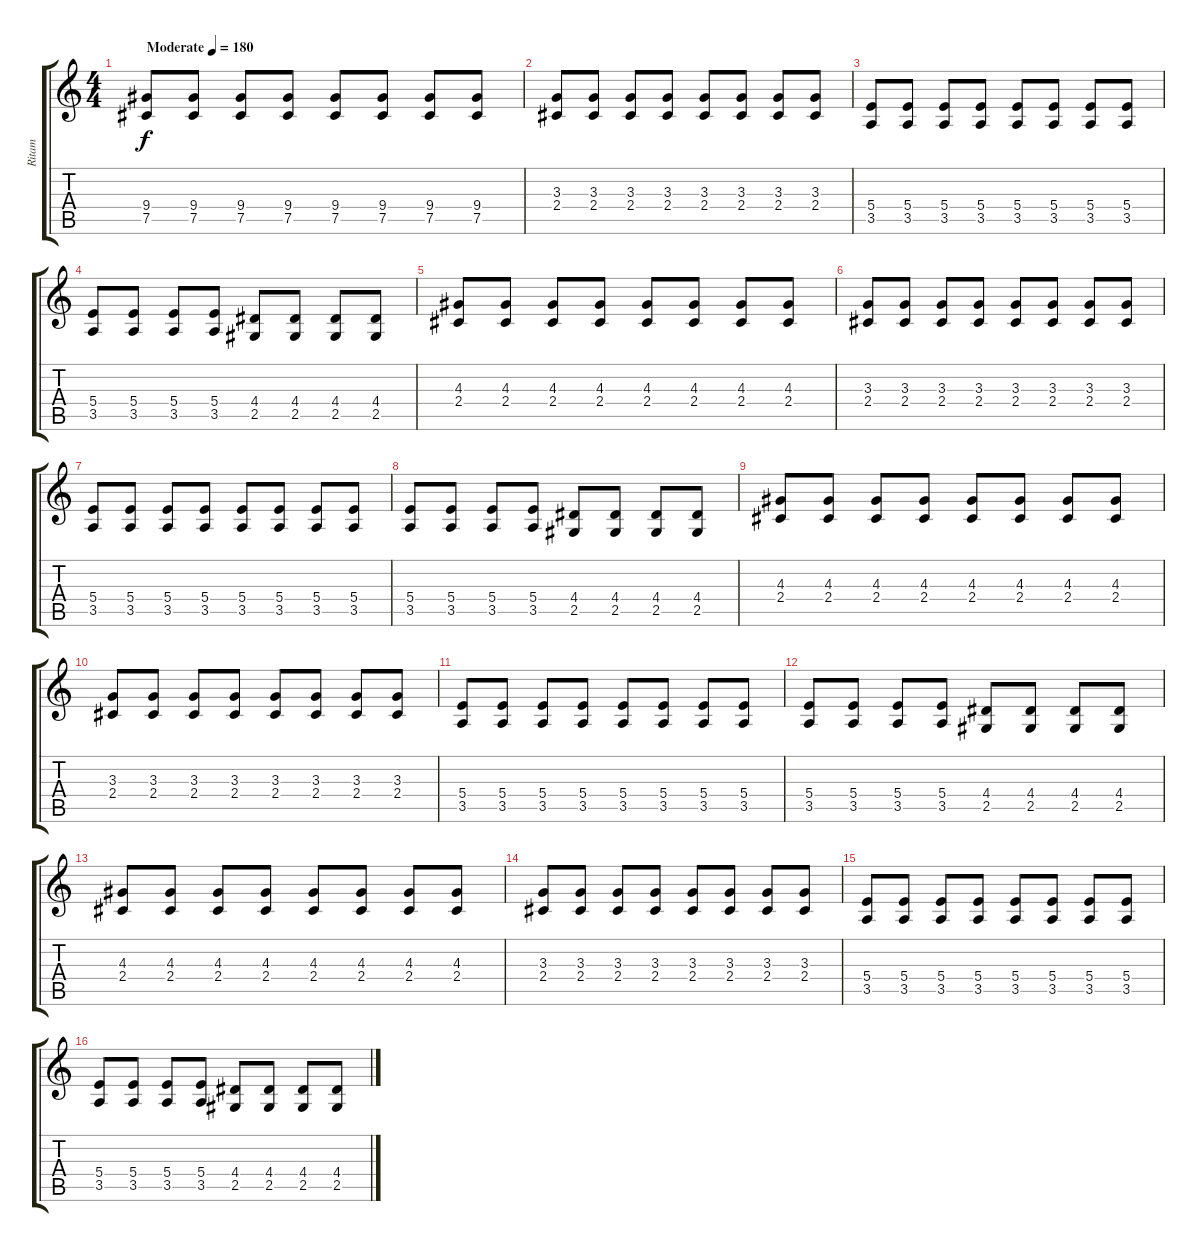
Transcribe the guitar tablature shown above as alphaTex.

\track ("Ritam" "Ritam") {instrument distortionguitar}
\staff {score tabs}
\tuning (Db4 Ab3 E3 B2 Gb2 Db2) {hide}
\ts (4 4)
\tempo (180 "Moderate")
\clef g2
\ks c
(9.4 7.5).8{dy f instrument distortionguitar} (9.4 7.5).8 (9.4 7.5).8 (9.4 7.5).8 (9.4 7.5).8 (9.4 7.5).8 (9.4 7.5).8 (9.4 7.5).8 |
(3.3 2.4).8 (3.3 2.4).8 (3.3 2.4).8 (3.3 2.4).8 (3.3 2.4).8 (3.3 2.4).8 (3.3 2.4).8 (3.3 2.4).8 |
(5.4 3.5).8 (5.4 3.5).8 (5.4 3.5).8 (5.4 3.5).8 (5.4 3.5).8 (5.4 3.5).8 (5.4 3.5).8 (5.4 3.5).8 |
(5.4 3.5).8 (5.4 3.5).8 (5.4 3.5).8 (5.4 3.5).8 (4.4 2.5).8 (4.4 2.5).8 (4.4 2.5).8 (4.4 2.5).8 |
(4.3 2.4).8 (4.3 2.4).8 (4.3 2.4).8 (4.3 2.4).8 (4.3 2.4).8 (4.3 2.4).8 (4.3 2.4).8 (4.3 2.4).8 |
(3.3 2.4).8 (3.3 2.4).8 (3.3 2.4).8 (3.3 2.4).8 (3.3 2.4).8 (3.3 2.4).8 (3.3 2.4).8 (3.3 2.4).8 |
(5.4 3.5).8 (5.4 3.5).8 (5.4 3.5).8 (5.4 3.5).8 (5.4 3.5).8 (5.4 3.5).8 (5.4 3.5).8 (5.4 3.5).8 |
(5.4 3.5).8 (5.4 3.5).8 (5.4 3.5).8 (5.4 3.5).8 (4.4 2.5).8 (4.4 2.5).8 (4.4 2.5).8 (4.4 2.5).8 |
(4.3 2.4).8 (4.3 2.4).8 (4.3 2.4).8 (4.3 2.4).8 (4.3 2.4).8 (4.3 2.4).8 (4.3 2.4).8 (4.3 2.4).8 |
(3.3 2.4).8 (3.3 2.4).8 (3.3 2.4).8 (3.3 2.4).8 (3.3 2.4).8 (3.3 2.4).8 (3.3 2.4).8 (3.3 2.4).8 |
(5.4 3.5).8 (5.4 3.5).8 (5.4 3.5).8 (5.4 3.5).8 (5.4 3.5).8 (5.4 3.5).8 (5.4 3.5).8 (5.4 3.5).8 |
(5.4 3.5).8 (5.4 3.5).8 (5.4 3.5).8 (5.4 3.5).8 (4.4 2.5).8 (4.4 2.5).8 (4.4 2.5).8 (4.4 2.5).8 |
(4.3 2.4).8 (4.3 2.4).8 (4.3 2.4).8 (4.3 2.4).8 (4.3 2.4).8 (4.3 2.4).8 (4.3 2.4).8 (4.3 2.4).8 |
(3.3 2.4).8 (3.3 2.4).8 (3.3 2.4).8 (3.3 2.4).8 (3.3 2.4).8 (3.3 2.4).8 (3.3 2.4).8 (3.3 2.4).8 |
(5.4 3.5).8 (5.4 3.5).8 (5.4 3.5).8 (5.4 3.5).8 (5.4 3.5).8 (5.4 3.5).8 (5.4 3.5).8 (5.4 3.5).8 |
(5.4 3.5).8 (5.4 3.5).8 (5.4 3.5).8 (5.4 3.5).8 (4.4 2.5).8 (4.4 2.5).8 (4.4 2.5).8 (4.4 2.5).8
